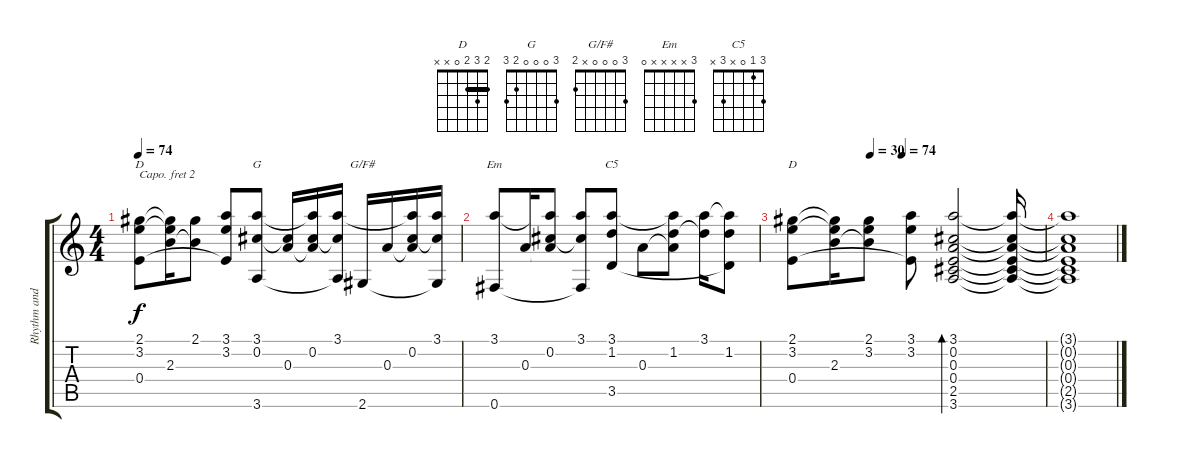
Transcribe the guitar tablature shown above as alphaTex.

\track ("Rhythm and solo" "Rhythm and") {instrument acousticguitarsteel}
\staff {score tabs}
\capo 2
\tuning (E4 B3 G3 D3 A2 E2) {hide}
\chord ("D" 2 3 x 0 x x)
\chord ("G" 3 0 0 0 2 3)
\chord ("G/F#" 3 0 0 0 x 2)
\chord ("Em" 3 x x x x 0)
\chord ("C5" 3 1 0 x 3 x)
\chord ("D" 2 3 2 0 x x) {barre 2}
\ts (4 4)
\tempo 74
\clef g2
\ks c
(2.1 3.2 0.4).8{ch "D" dy f} (2.1{t} 3.2{t} 2.3).16 (2.1 2.3{t}).8 (3.1 3.2 0.4{t}).8 (3.1 0.2 3.6).8{ch "G"} (0.2{t} 0.3).16 (3.1{t} 0.2 0.3{t}).16 (3.1 0.2{t} 3.6{t}).16 2.6.16{ch "G/F#"} 0.3.16 (3.1{t} 0.2 0.3{t}).16 (3.1 0.2{t} 2.6{t}).16 |
(3.1 0.6).8{ch "Em"} 0.3.16 (3.1{t} 0.2 0.3{t}).8 (3.1 0.2{t} 0.6{t}).8 (3.1 1.2 3.5).8{ch "C5"} 0.3.8 (3.1{t} 1.2 0.3{t}).8 (3.1 1.2{t}).16 (3.1{t} 1.2 3.5{t}).8 |
\tempo (30 0.3125)
\tempo (74 0.4375)
(2.1 3.2 0.4).8{ch "D"} (2.1{t} 3.2{t} 2.3).16 (2.1 3.2 2.3{t}).8 (3.1 3.2 0.4{t}).8 (3.1 0.2 0.3 0.4 2.5 3.6).2{bd 240} (3.1{t} 0.2{t} 0.3{t} 0.4{t} 2.5{t} 3.6{t}).16 |
(3.1{t} 0.2{t} 0.3{t} 0.4{t} 2.5{t} 3.6{t}).1
